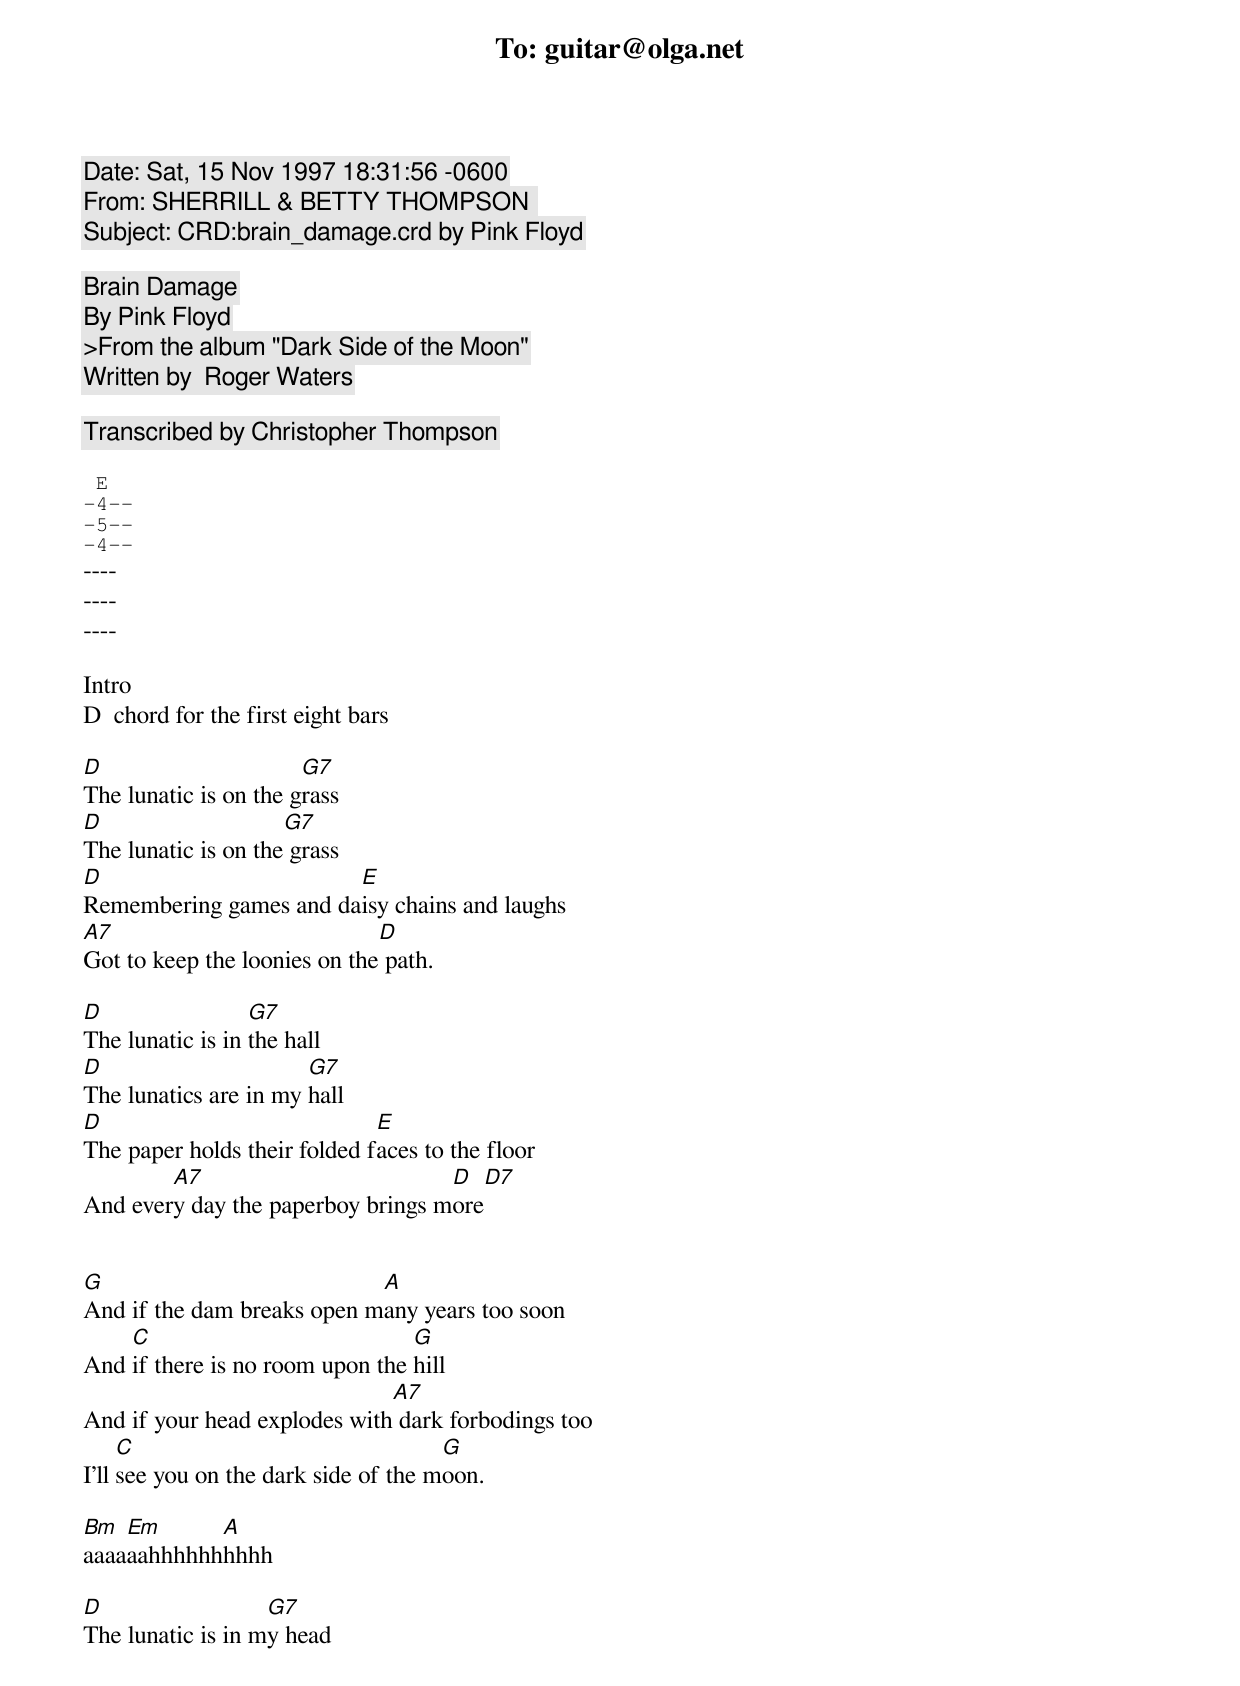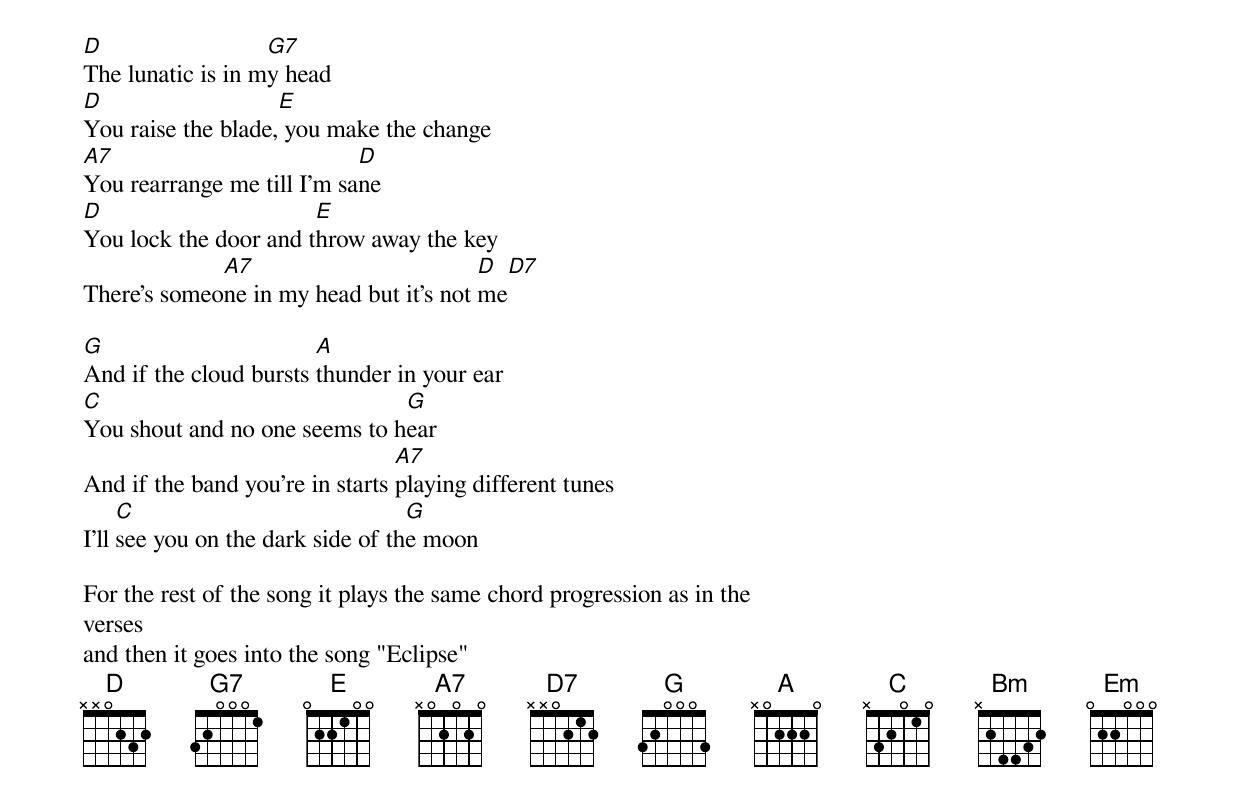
Date: Sat, 15 Nov 1997 18:31:56 -0600
From: SHERRILL & BETTY THOMPSON <t-hub1@juno.com>
To: guitar@olga.net
Subject: CRD:brain_damage.crd by Pink Floyd

Brain Damage
By Pink Floyd
>From the album "Dark Side of the Moon"
Written by  Roger Waters

Transcribed by Christopher Thompson

 E
-4--
-5--
-4--
----
----
----

Intro
D  chord for the first eight bars

D                      G7
The lunatic is on the grass
D 		     G7
The lunatic is on the grass
D                       E
Remembering games and daisy chains and laughs
A7			      D
Got to keep the loonies on the path.

D		  G7
The lunatic is in the hall
D		       G7
The lunatics are in my hall
D			      E
The paper holds their folded faces to the floor
        A7			   D      D7
And every day the paperboy brings more


G			    A
And if the dam breaks open many years too soon
    C                            G
And if there is no room upon the hill
			      A7
And if your head explodes with dark forbodings too
     C        	                      G
I'll see you on the dark side of the moon.

Bm  Em      A
aaaaaahhhhhhhhhh

D		   G7
The lunatic is in my head
D		   G7
The lunatic is in my head
D		    E
You raise the blade, you make the change
A7		            D
You rearrange me till I'm sane
D		       E
You lock the door and throw away the key
             A7                         D    D7
There's someone in my head but it's not me

G	    		A
And if the cloud bursts thunder in your ear
C			       G
You shout and no one seems to hear
			         A7
And if the band you're in starts playing different tunes
     C			           G
I'll see you on the dark side of the moon

For the rest of the song it plays the same chord progression as in the
verses
and then it goes into the song "Eclipse"
